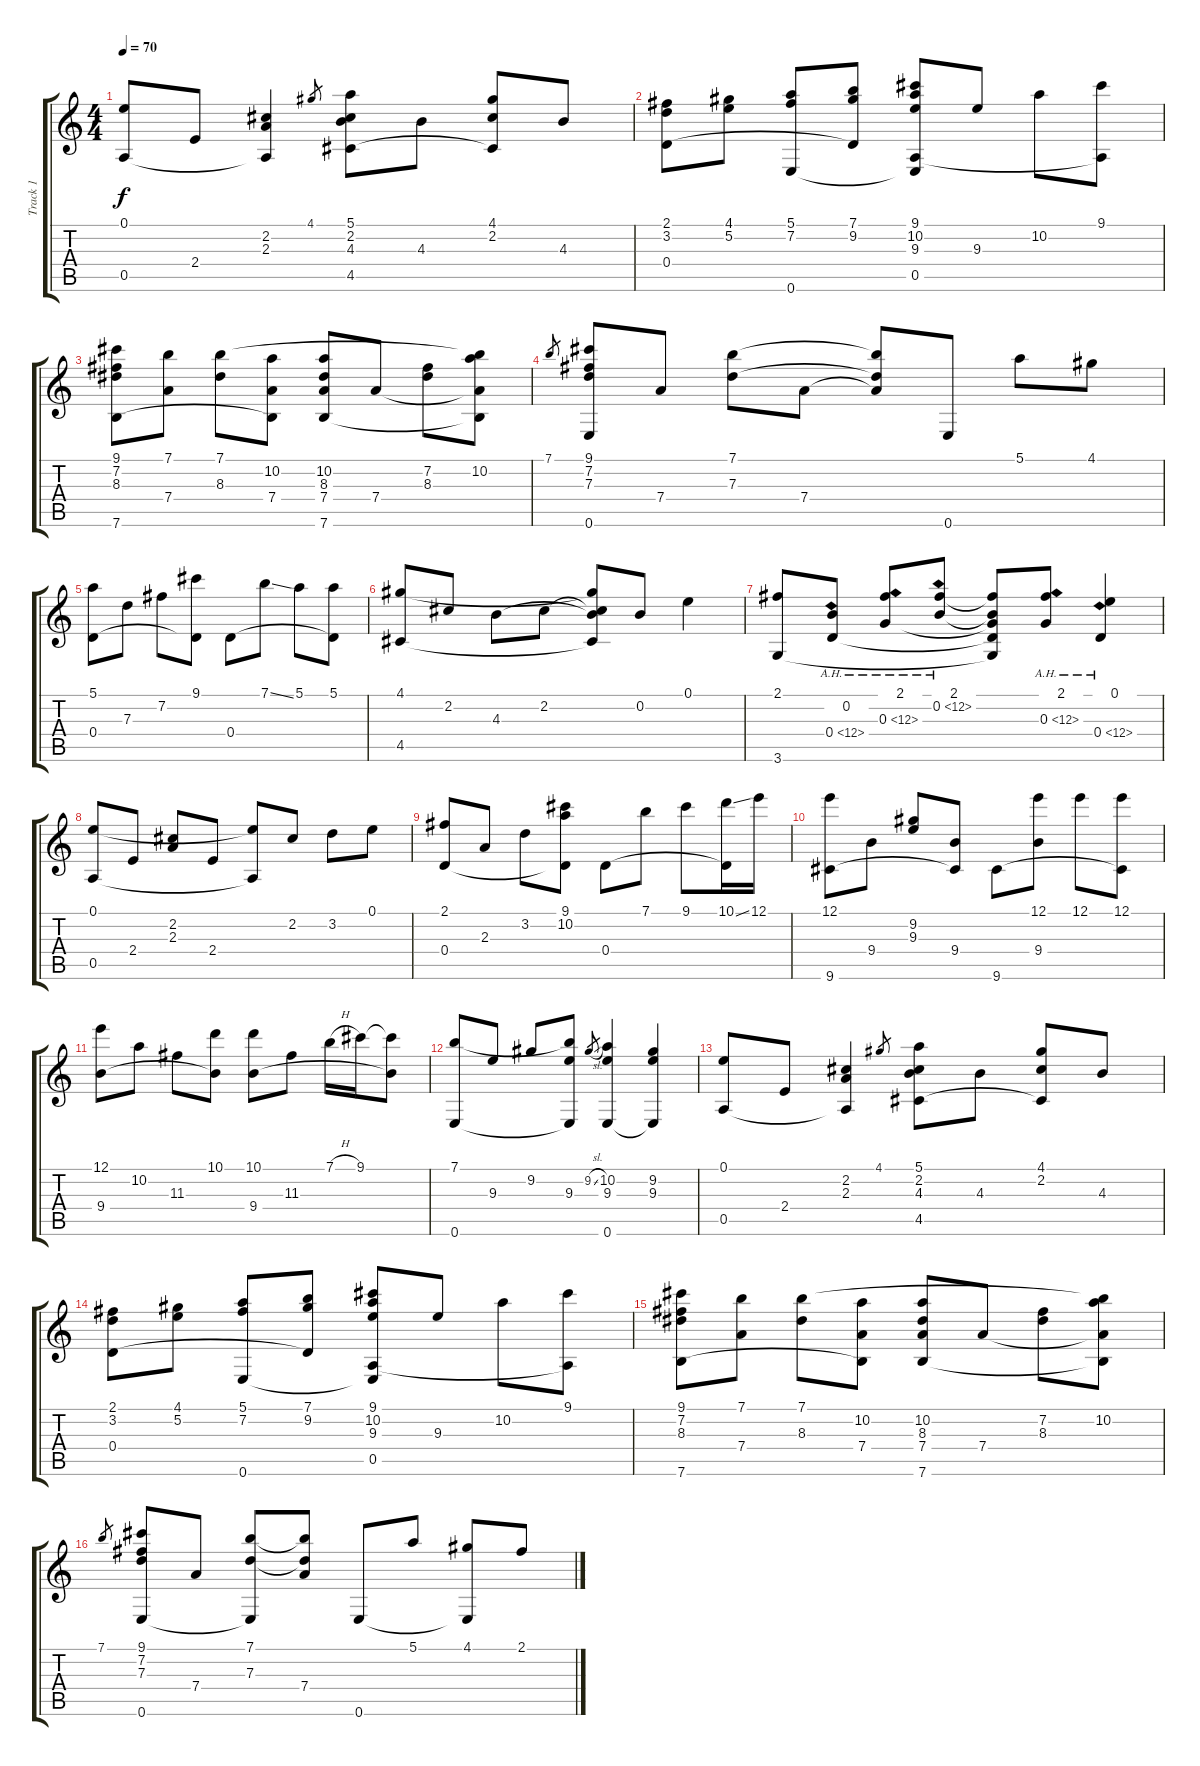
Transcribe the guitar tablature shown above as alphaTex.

\track ("Track 1" "Track 1") {instrument acousticguitarnylon}
\staff {score tabs}
\tuning (E4 B3 G3 D3 A2 E2) {hide}
\ts (4 4)
\tempo 70
\clef g2
\ks c
(0.1 0.5).8{dy f} 2.4.8 (2.2 2.3 0.5{t}).4 4.1.8{gr} (5.1 2.2 4.3 4.5).8 4.3.8 (4.1 2.2 4.5{t}).8 4.3.8 |
(2.1 3.2 0.4).8 (4.1 5.2).8 (5.1 7.2 0.6).8 (7.1 9.2 0.4{t}).8 (9.1 10.2 9.3 0.5 0.6{t}).8 9.3.8 10.2.8 (9.1 0.5{t}).8 |
(9.1 7.2 8.3 7.6).8 (7.1 7.4).8 (7.1 8.3).8 (10.2 7.4 7.6{t}).8 (10.2 8.3 7.4 7.6).8 7.4.8 (7.2 8.3).8 (7.1{t} 10.2 7.4{t} 7.6{t}).8 |
7.1.8{gr} (9.1 7.2 7.3 0.6).8 7.4.8 (7.1 7.3).8 7.4.8 (7.1{t} 7.3{t} 7.4{t}).8 0.6.8 5.1.8 4.1.8 |
(5.1 0.4).8 7.3.8 7.2.8 (9.1 0.4{t}).8 0.4.8 7.1{ss}.8 5.1.8 (5.1 0.4{t}).8 |
(4.1 4.5).8 2.2.8 4.3.8 2.2.8 (4.1{t} 2.2{t} 4.3{t} 4.5{t}).8 0.2.8 0.1.4 |
(2.1 3.6).8 (0.2 0.4{ah 12}).8 (2.1 0.3{ah 12}).8 (2.1 0.2{ah 12}).8 (2.1{t} 0.2{t} 0.3{t} 0.4{t} 3.6{t}).8 (2.1 0.3{ah 12}).8 (0.1 0.4{ah 12}).4 |
(0.1 0.5).8 2.4.8 (2.2 2.3).8 2.4.8 (0.1{t} 0.5{t}).8 2.2.8 3.2.8 0.1.8 |
(2.1 0.4).8 2.3.8 3.2.8 (9.1 10.2 0.4{t}).8 0.4.8 7.1.8 9.1.8 (10.1{ss} 0.4{t}).16 12.1.16 |
(12.1 9.6).8 9.4.8 (9.2 9.3).8 (9.4 9.6{t}).8 9.6.8 (12.1 9.4).8 12.1.8 (12.1 9.6{t}).8 |
(12.1 9.4).8 10.2.8 11.3.8 (10.1 9.4{t}).8 (10.1 9.4).8 11.3.8 7.1{h}.16 9.1.16 (9.1{t} 9.4{t}).8 |
(7.1 0.6).8 9.3.8 9.2.8 (7.1{t} 9.3 0.6{t}).8 9.2{sl}.8{gr} (10.2 9.3 0.6).4 (9.2 9.3 0.6{t}).4 |
(0.1 0.5).8 2.4.8 (2.2 2.3 0.5{t}).4 4.1.8{gr} (5.1 2.2 4.3 4.5).8 4.3.8 (4.1 2.2 4.5{t}).8 4.3.8 |
(2.1 3.2 0.4).8 (4.1 5.2).8 (5.1 7.2 0.6).8 (7.1 9.2 0.4{t}).8 (9.1 10.2 9.3 0.5 0.6{t}).8 9.3.8 10.2.8 (9.1 0.5{t}).8 |
(9.1 7.2 8.3 7.6).8 (7.1 7.4).8 (7.1 8.3).8 (10.2 7.4 7.6{t}).8 (10.2 8.3 7.4 7.6).8 7.4.8 (7.2 8.3).8 (7.1{t} 10.2 7.4{t} 7.6{t}).8 |
7.1.8{gr} (9.1 7.2 7.3 0.6).8 7.4.8 (7.1 7.3 0.6{t}).8 (7.1{t} 7.3{t} 7.4).8 0.6.8 5.1.8 (4.1 0.6{t}).8 2.1.8
